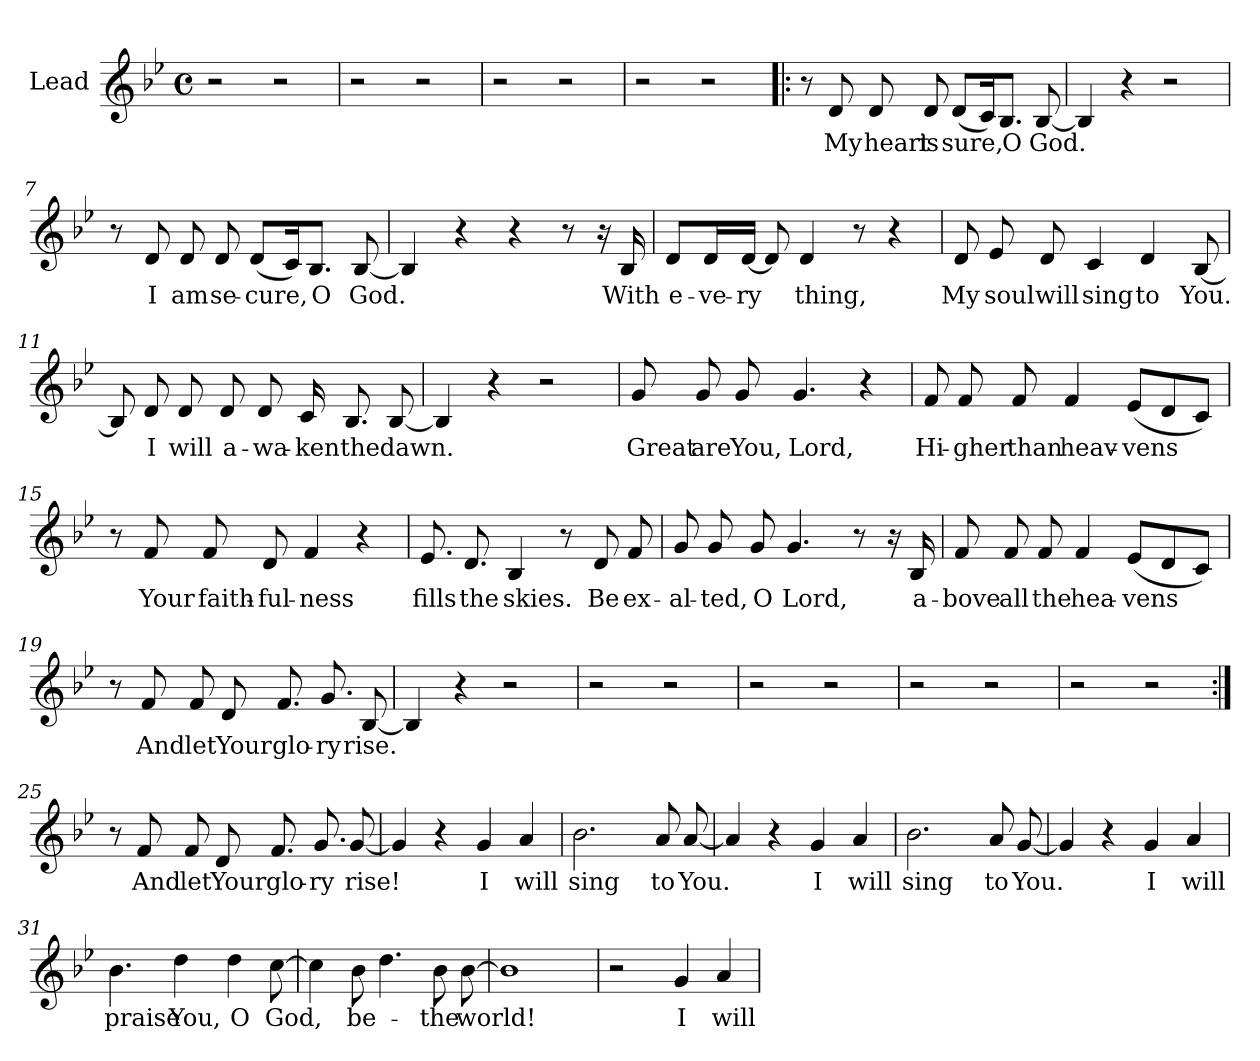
**kern	**text
*part1	*part1
*staff1	*staff1
*I"Lead	*
*clefG2	*
*k[b-e-]	*
*B-:	*
*M4/4	*
*met(c)	*
*MM84	*
=1	=1
2r	.
2r	.
=2	=2
2r	.
2r	.
=3	=3
2r	.
2r	.
=4	=4
2r	.
2r	.
=5!|:	=5!|:
8r	.
!	!LO:LY:b
8d/	My
!	!LO:LY:b
8d/	heart
!	!LO:LY:b
8d/	is
!	!LO:LY:b
(8d/L	sure,
16c/K)	.
!	!LO:LY:b
8.B-/J	O
!	!LO:LY:b
[8B-/	God.
=6	=6
4B-/]	.
4r	.
2r	.
!!LO:LB:g=z
=7	=7
8r	.
!	!LO:LY:b
8d/	I
!	!LO:LY:b
8d/	am
!	!LO:LY:b
8d/	se-
!	!LO:LY:b
(8d/L	-cure,
16c/K)	.
!	!LO:LY:b
8.B-/J	O
!	!LO:LY:b
[8B-/	God.
=8	=8
4B-/]	.
4r	.
4r	.
8r	.
16r	.
!	!LO:LY:b
16B-/	With
=9	=9
!	!LO:LY:b
8d/L	e-
!	!LO:LY:b
16d/L	-ve-
!	!LO:LY:b
[16d/JJ	-ry
8d/]	.
!	!LO:LY:b
4d/	thing,
8r	.
4r	.
=10	=10
!	!LO:LY:b
8d/	My
!	!LO:LY:b
8e-/	soul
!	!LO:LY:b
8d/	will
!	!LO:LY:b
4c/	sing
!	!LO:LY:b
4d/	to
!	!LO:LY:b
[8B-/	You.
!!LO:LB:g=z
=11	=11
8B-/]	.
!	!LO:LY:b
8d/	I
!	!LO:LY:b
8d/	will
!	!LO:LY:b
8d/	a-
!	!LO:LY:b
8d/	-wa-
!	!LO:LY:b
16c/	-ken
!	!LO:LY:b
8.B-/	the
!	!LO:LY:b
[8B-/	dawn.
=12	=12
4B-/]	.
4r	.
2r	.
=13	=13
!	!LO:LY:b
8g/	Great
!	!LO:LY:b
8g/	are
!	!LO:LY:b
8g/	You,
!	!LO:LY:b
4.g/	Lord,
4r	.
=14	=14
!	!LO:LY:b
8f/	Hi-
!	!LO:LY:b
8f/	-gher
!	!LO:LY:b
8f/	than
!	!LO:LY:b
4f/	heav-
!	!LO:LY:b
(8e-/L	-vens
8d/	.
8c/J)	.
!!LO:LB:g=z
=15	=15
8r	.
!	!LO:LY:b
8f/	Your
!	!LO:LY:b
8f/	faith-
!	!LO:LY:b
8d/	-ful-
!	!LO:LY:b
4f/	-ness
4r	.
=16	=16
!	!LO:LY:b
8.e-/	fills
!	!LO:LY:b
8.d/	the
!	!LO:LY:b
4B-/	skies.
8r	.
!	!LO:LY:b
8d/	Be
!	!LO:LY:b
8f/	ex-
=17	=17
!	!LO:LY:b
8g/	-al-
!	!LO:LY:b
8g/	-ted,
!	!LO:LY:b
8g/	O
!	!LO:LY:b
4.g/	Lord,
8r	.
16r	.
!	!LO:LY:b
16B-/	a-
!!LO:LB:g=z
=18	=18
!	!LO:LY:b
8f/	-bove
!	!LO:LY:b
8f/	all
!	!LO:LY:b
8f/	the
!	!LO:LY:b
4f/	hea-
!	!LO:LY:b
(8e-/L	-vens
8d/	.
8c/J)	.
=19	=19
8r	.
!	!LO:LY:b
8f/	And
!	!LO:LY:b
8f/	let
!	!LO:LY:b
8d/	Your
!	!LO:LY:b
8.f/	glo-
!	!LO:LY:b
8.g/	-ry
!	!LO:LY:b
[8B-/	rise.
=20	=20
4B-/]	.
4r	.
2r	.
=21	=21
2r	.
2r	.
=22	=22
2r	.
2r	.
=23	=23
2r	.
2r	.
!!LO:LB:g=z
=24	=24
2r	.
2r	.
=25:|!	=25:|!
8r	.
!	!LO:LY:b
8f/	And
!	!LO:LY:b
8f/	let
!	!LO:LY:b
8d/	Your
!	!LO:LY:b
8.f/	glo-
!	!LO:LY:b
8.g/	-ry
!	!LO:LY:b
[8g/	rise!
=26	=26
4g/]	.
4r	.
!	!LO:LY:b
4g/	I
!	!LO:LY:b
4a/	will
=27	=27
!	!LO:LY:b
2.b-\	sing
!	!LO:LY:b
8a/	to
!	!LO:LY:b
[8a/	You.
=28	=28
4a/]	.
4r	.
!	!LO:LY:b
4g/	I
!	!LO:LY:b
4a/	will
=29	=29
!	!LO:LY:b
2.b-\	sing
!	!LO:LY:b
8a/	to
!	!LO:LY:b
[8g/	You.
!!LO:LB:g=z
=30	=30
4g/]	.
4r	.
!	!LO:LY:b
4g/	I
!	!LO:LY:b
4a/	will
=31	=31
!	!LO:LY:b
4.b-\	praise
!	!LO:LY:b
4dd\	You,
!	!LO:LY:b
4dd\	O
!	!LO:LY:b
[8cc\	God,
=32	=32
4cc\]	.
!	!LO:LY:b
8b-\	be-
4.dd\	.
!	!LO:LY:b
8b-\	the
!	!LO:LY:b
[8b-\	world!
=33	=33
1b-]	.
=34	=34
2r	.
!	!LO:LY:b
4g/	I
!	!LO:LY:b
4a/	will
=	=
*-	*-
